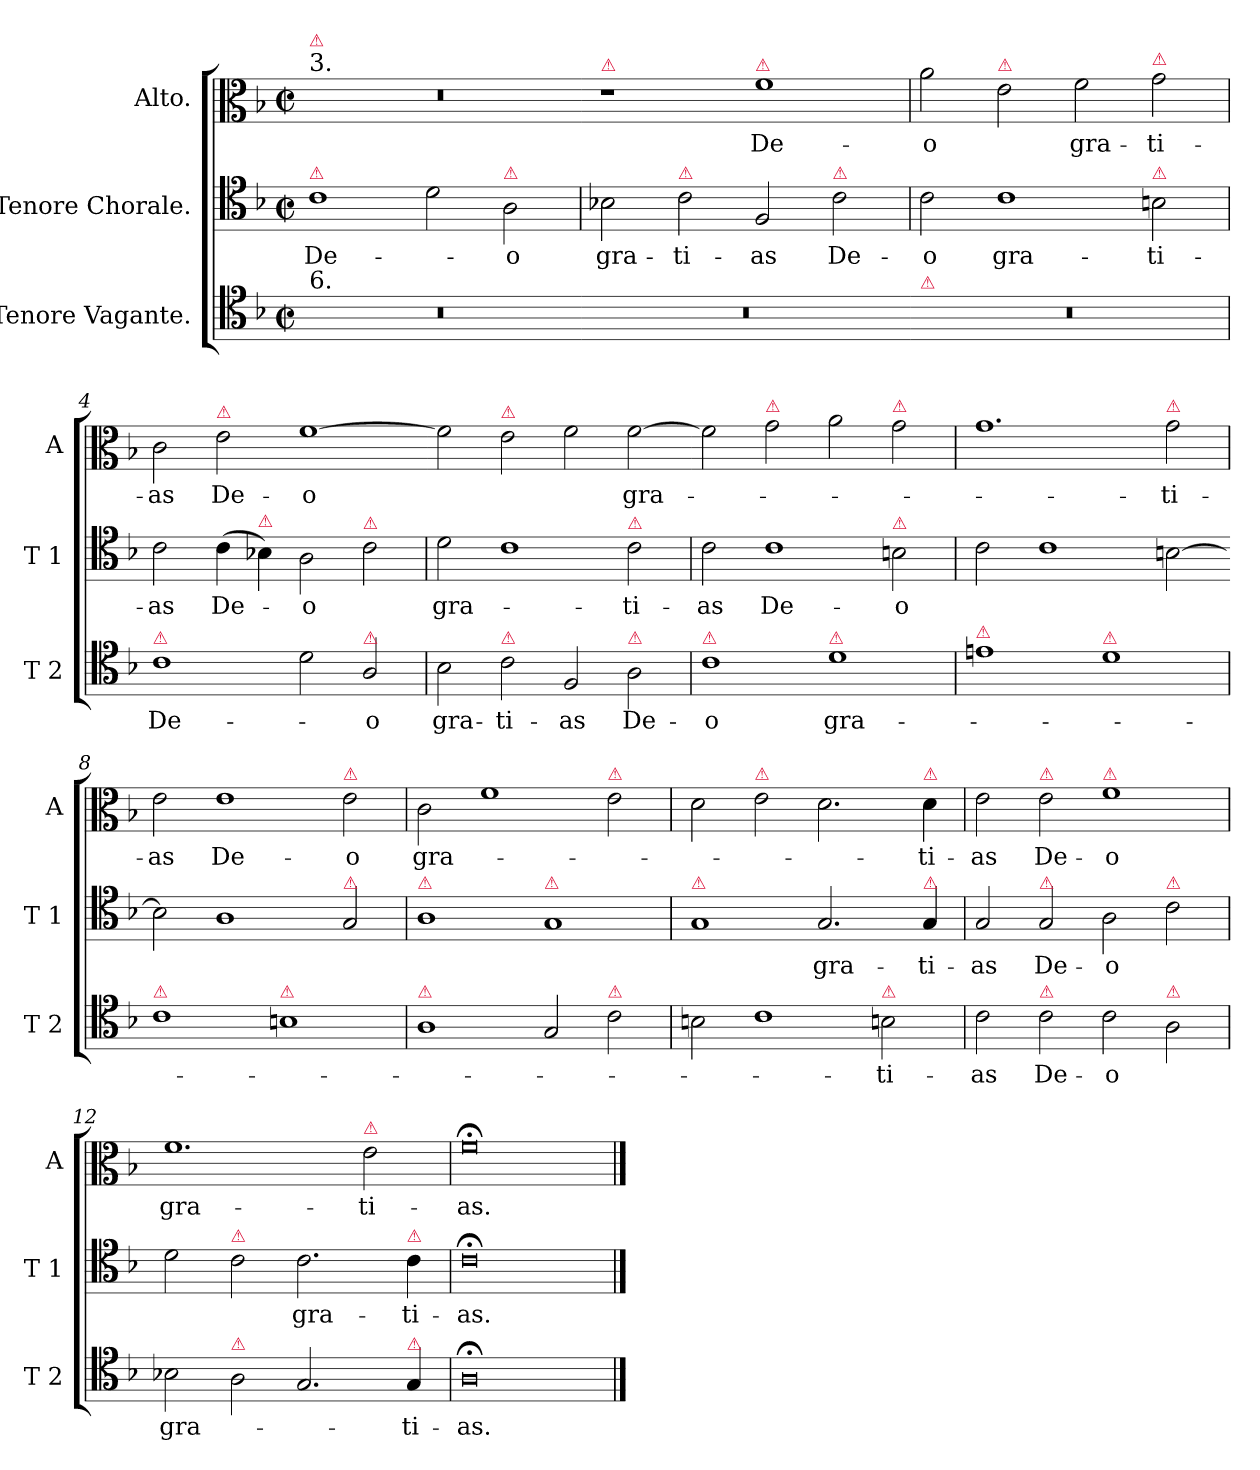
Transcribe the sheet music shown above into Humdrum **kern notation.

**kern	**text	**kern	**text	**kern	**text
*part3	*part3	*part2	*part2	*part1	*part1
*staff3	*staff3	*staff2	*staff2	*staff1	*staff1
*I"Tenore Vagante.	*	*I"Tenore Chorale.	*	*I"Alto.	*
*I'T 2	*	*I'T 1	*	*I'A	*
*clefC4	*	*clefC4	*	*clefC3	*
*k[b-]	*	*k[b-]	*	*k[b-]	*
*M2/1	*	*M2/1	*	*M2/1	*
*met(c|)	*	*met(c|)	*	*met(c|)	*
=1	=1	=1	=1	=1	=1
!	!	!	!	!LO:TX:a:t=3.	!
!	!	!	!	!LO:TX:a:color=crimson:t=⚠	!
!	!	!LO:TX:a:color=crimson:t=⚠	!	!	!
!LO:TX:a:t=6.	!	!	!	!	!
0r	.	1c	De-	0r	.
.	.	2d\	.	.	.
!	!	!LO:TX:a:color=crimson:t=⚠	!	!	!
.	.	2A\	-o	.	.
=2-	=2-	=2	=2-	=2-	=2-
!	!	!	!	!LO:TX:a:color=crimson:t=⚠	!
0r	.	2B-X\	gra-	1r	.
!	!	!LO:TX:a:color=crimson:t=⚠	!	!	!
.	.	2c\	-ti-	.	.
!	!	!	!	!LO:TX:a:color=crimson:t=⚠	!
.	.	2F/	-as	1f	De-
!	!	!LO:TX:a:color=crimson:t=⚠	!	!	!
.	.	2c\	De-	.	.
=3-	=3	=3	=3	=3	=3
!LO:TX:a:color=crimson:t=⚠	!	!	!	!	!
0r	.	2c\	-o	2a\	-o
!	!	!	!	!LO:TX:a:color=crimson:t=⚠	!
.	.	1c	gra-	2e\	.
.	.	.	.	2f\	gra-
!	!	!	!	!LO:TX:a:color=crimson:t=⚠	!
!	!	!LO:TX:a:color=crimson:t=⚠	!	!	!
.	.	2Bn\	-ti-	2g\	-ti-
=4	=4	=4	=4	=4	=4
!LO:TX:a:color=crimson:t=⚠	!	!	!	!	!
1c	De-	2c\	-as	2c\	-as
!	!	!	!	!LO:TX:a:color=crimson:t=⚠	!
.	.	(4c\	De-	2e\	De-
!	!	!LO:TX:a:color=crimson:t=⚠	!	!	!
.	.	4B-X\)	.	.	.
2d\	.	2A\	-o	[1f	-o
!	!	!LO:TX:a:color=crimson:t=⚠	!	!	!
!LO:TX:a:color=crimson:t=⚠	!	!	!	!	!
2A/	-o	2c\	.	.	.
=5	=5-	=5	=5-	=5-	=5-
2B-\	gra-	2d\	gra-	2f]	.
!	!	!	!	!LO:TX:a:color=crimson:t=⚠	!
!LO:TX:a:color=crimson:t=⚠	!	!	!	!	!
2c\	-ti-	1c	.	2e\	.
2F/	-as	.	.	2f\	.
!	!	!LO:TX:a:color=crimson:t=⚠	!	!	!
!LO:TX:a:color=crimson:t=⚠	!	!	!	!	!
2A\	De-	2c\	-ti-	[2f\	gra-
=6	=6-	=6	=6-	=6-	=6-
!LO:TX:a:color=crimson:t=⚠	!	!	!	!	!
1c	-o	2c\	-as	2f\]	.
!	!	!	!	!LO:TX:a:color=crimson:t=⚠	!
.	.	1c	De-	2g\	.
!LO:TX:a:color=crimson:t=⚠	!	!	!	!	!
1d	gra-	.	.	2a\	.
!	!	!	!	!LO:TX:a:color=crimson:t=⚠	!
!	!	!LO:TX:a:color=crimson:t=⚠	!	!	!
.	.	2Bn\	-o	2g\	.
=7	=7	=7	=7	=7	=7
!LO:TX:a:color=crimson:t=⚠	!	!	!	!	!
1en	.	2c\	.	1.g	.
.	.	1c	.	.	.
!LO:TX:a:color=crimson:t=⚠	!	!	!	!	!
1d	.	.	.	.	.
!	!	!	!	!LO:TX:a:color=crimson:t=⚠	!
.	.	[2Bn\	.	2g\	-ti-
=8	=8	=8-	=8	=8	=8
!LO:TX:a:color=crimson:t=⚠	!	!	!	!	!
1c	.	2B\]	.	2e\	-as
.	.	1A	.	1e	De-
!LO:TX:a:color=crimson:t=⚠	!	!	!	!	!
1Bn	.	.	.	.	.
!	!	!	!	!LO:TX:a:color=crimson:t=⚠	!
!	!	!LO:TX:a:color=crimson:t=⚠	!	!	!
.	.	2G/	.	2e\	-o
=9	=9	=9	=9	=9	=9
!	!	!LO:TX:a:color=crimson:t=⚠	!	!	!
!LO:TX:a:color=crimson:t=⚠	!	!	!	!	!
1A	.	1A	.	2c\	gra-
.	.	.	.	1f	.
!	!	!LO:TX:a:color=crimson:t=⚠	!	!	!
2G/	.	1G	.	.	.
!	!	!	!	!LO:TX:a:color=crimson:t=⚠	!
!LO:TX:a:color=crimson:t=⚠	!	!	!	!	!
2c\	.	.	.	2e\	.
=10	=10	=10	=10	=10	=10
!	!	!LO:TX:a:color=crimson:t=⚠	!	!	!
2Bn\	.	1G	.	2d\	.
!	!	!	!	!LO:TX:a:color=crimson:t=⚠	!
1c	.	.	.	2e\	.
.	.	2.G/	gra-	2.d\	.
!LO:TX:a:color=crimson:t=⚠	!	!	!	!	!
2Bn\	-ti-	.	.	.	.
!	!	!	!	!LO:TX:a:color=crimson:t=⚠	!
!	!	!LO:TX:a:color=crimson:t=⚠	!	!	!
.	.	4G/	-ti-	4d\	-ti-
=11	=11	=11	=11	=11	=11
2c\	-as	2G/	-as	2e\	-as
!	!	!	!	!LO:TX:a:color=crimson:t=⚠	!
!	!	!LO:TX:a:color=crimson:t=⚠	!	!	!
!LO:TX:a:color=crimson:t=⚠	!	!	!	!	!
2c\	De-	2G/	De-	2e\	De-
!	!	!	!	!LO:TX:a:color=crimson:t=⚠	!
2c\	-o	2A\	-o	1f	-o
!	!	!LO:TX:a:color=crimson:t=⚠	!	!	!
!LO:TX:a:color=crimson:t=⚠	!	!	!	!	!
2A\	.	2c\	.	.	.
=12	=12	=12	=12	=12	=12
2B-X\	gra-	2d\	.	1.f	gra-
!	!	!LO:TX:a:color=crimson:t=⚠	!	!	!
!LO:TX:a:color=crimson:t=⚠	!	!	!	!	!
2A\	.	2c\	.	.	.
2.G/	.	2.c\	gra-	.	.
!	!	!	!	!LO:TX:a:color=crimson:t=⚠	!
.	.	.	.	2e\	-ti-
!	!	!LO:TX:a:color=crimson:t=⚠	!	!	!
!LO:TX:a:color=crimson:t=⚠	!	!	!	!	!
4G/	-ti-	4c\	-ti-	.	.
=13	=13	=13	=13	=13	=13
0A;<	-as.	0c;<	-as.	0f;<	-as.
==	==	==	==	==	==
*-	*-	*-	*-	*-	*-
